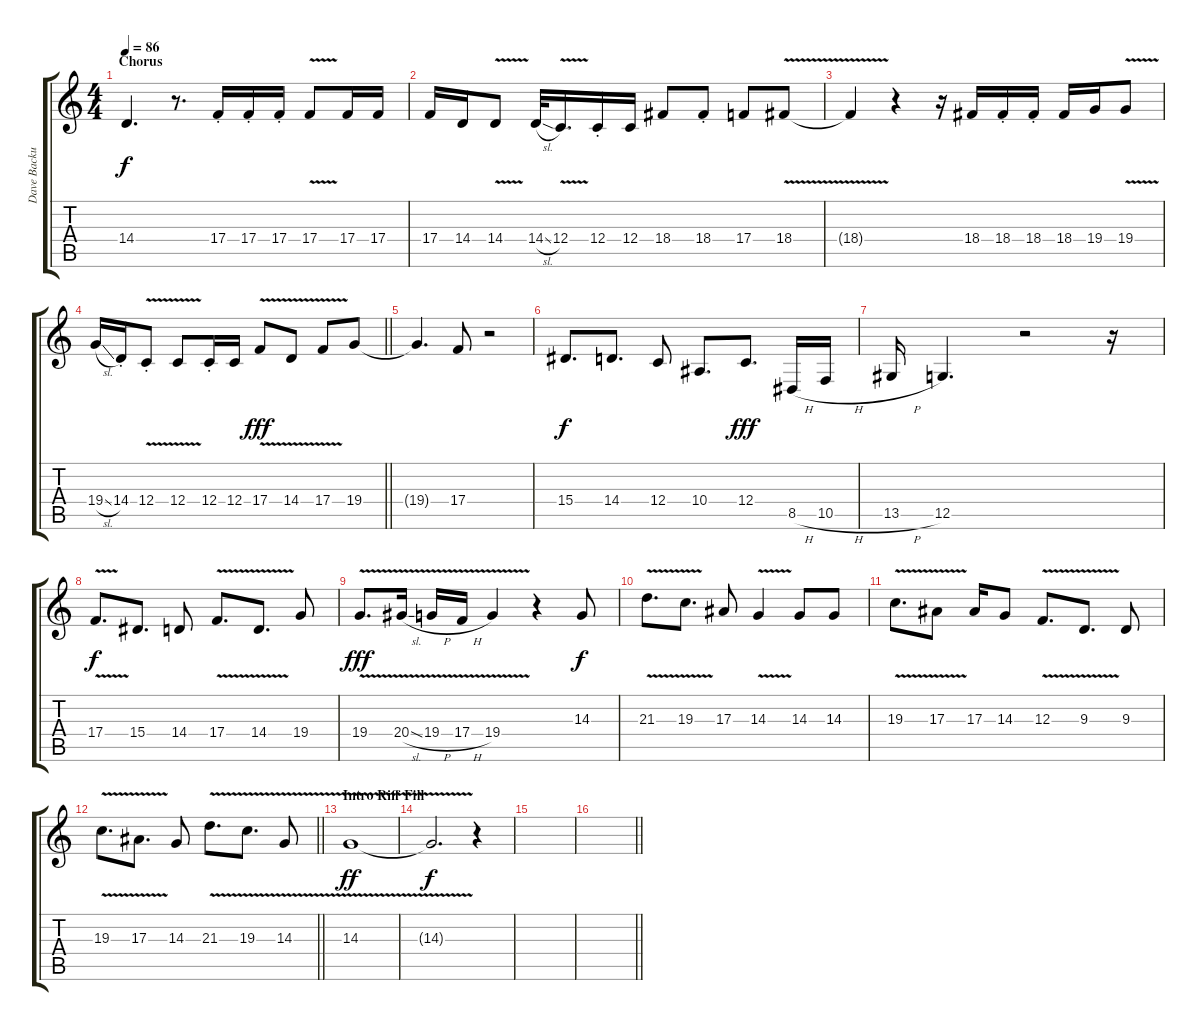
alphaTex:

\track ("Dave Backup 2" "Dave Backu") {instrument lead6voice}
\staff {score tabs}
\tuning (D4 A3 F3 C3 G2 C2) {hide}
\ts (4 4)
\section ("" "Chorus")
\tempo 86
\clef g2
\ks c
14.4{t}.4{d dy f volume 10} r.8{d} 17.4{st}.16 17.4{st}.16 17.4{st}.16 17.4{v}.8 17.4.16 17.4.16 |
17.4.16 14.4.16 14.4{v}.8 14.4{sl}.32 12.4{v}.16{d} 12.4{st}.16 12.4.16 18.4.8 18.4{st}.8 17.4.8 18.4{v}.8 |
18.4{t}.4 r.4 r.16 18.4.16 18.4{st}.16 18.4{st}.16 18.4.16 19.4.16 19.4{v}.8 |
\barLineRight lightlight
19.4{sl}.16 14.4{st}.16 12.4{v st}.8 12.4{v}.8 12.4{st}.16 12.4.16 17.4{v}.8{dy fff volume 16} 14.4{v}.8 17.4{v}.8 19.4.8 |
19.4{t}.4{d} 17.4.8 r.2 |
15.4.8{d dy f} 14.4.8{d} 12.4.8 10.4.8{d} 12.4.8{d dy fff} 8.5{h}.16 10.5{h}.16 |
13.5{h}.16 12.5.4{d} r.2 r.16 |
17.4{v}.8{d dy f} 15.4.8{d} 14.4.8 17.4{v}.8{d} 14.4{v}.8{d} 19.4.8 |
19.4{v}.8{d dy fff} 20.4{v sl}.16 19.4{v h}.16 17.4{v h}.16 19.4{v}.4 r.4 14.3.8{dy f volume 10} |
21.3{v}.8{d} 19.3{v}.8{d} 17.3.8 14.3{v}.4 14.3.8 14.3.8 |
19.3{v}.8{d} 17.3{v}.8 17.3.16 14.3.8 12.3{v}.8{d} 9.3{v}.8{d} 9.3.8 |
\barLineRight lightlight
19.3{v}.8{d} 17.3{v}.8{d} 14.3.8 21.3{v}.8{d} 19.3{v}.8{d} 14.3{v}.8 |
\section ("" "Intro Riff Fill")
14.3{v}.1{dy ff} |
14.3{t}.2{d dy f} r.4 |
|
\barLineRight lightlight
